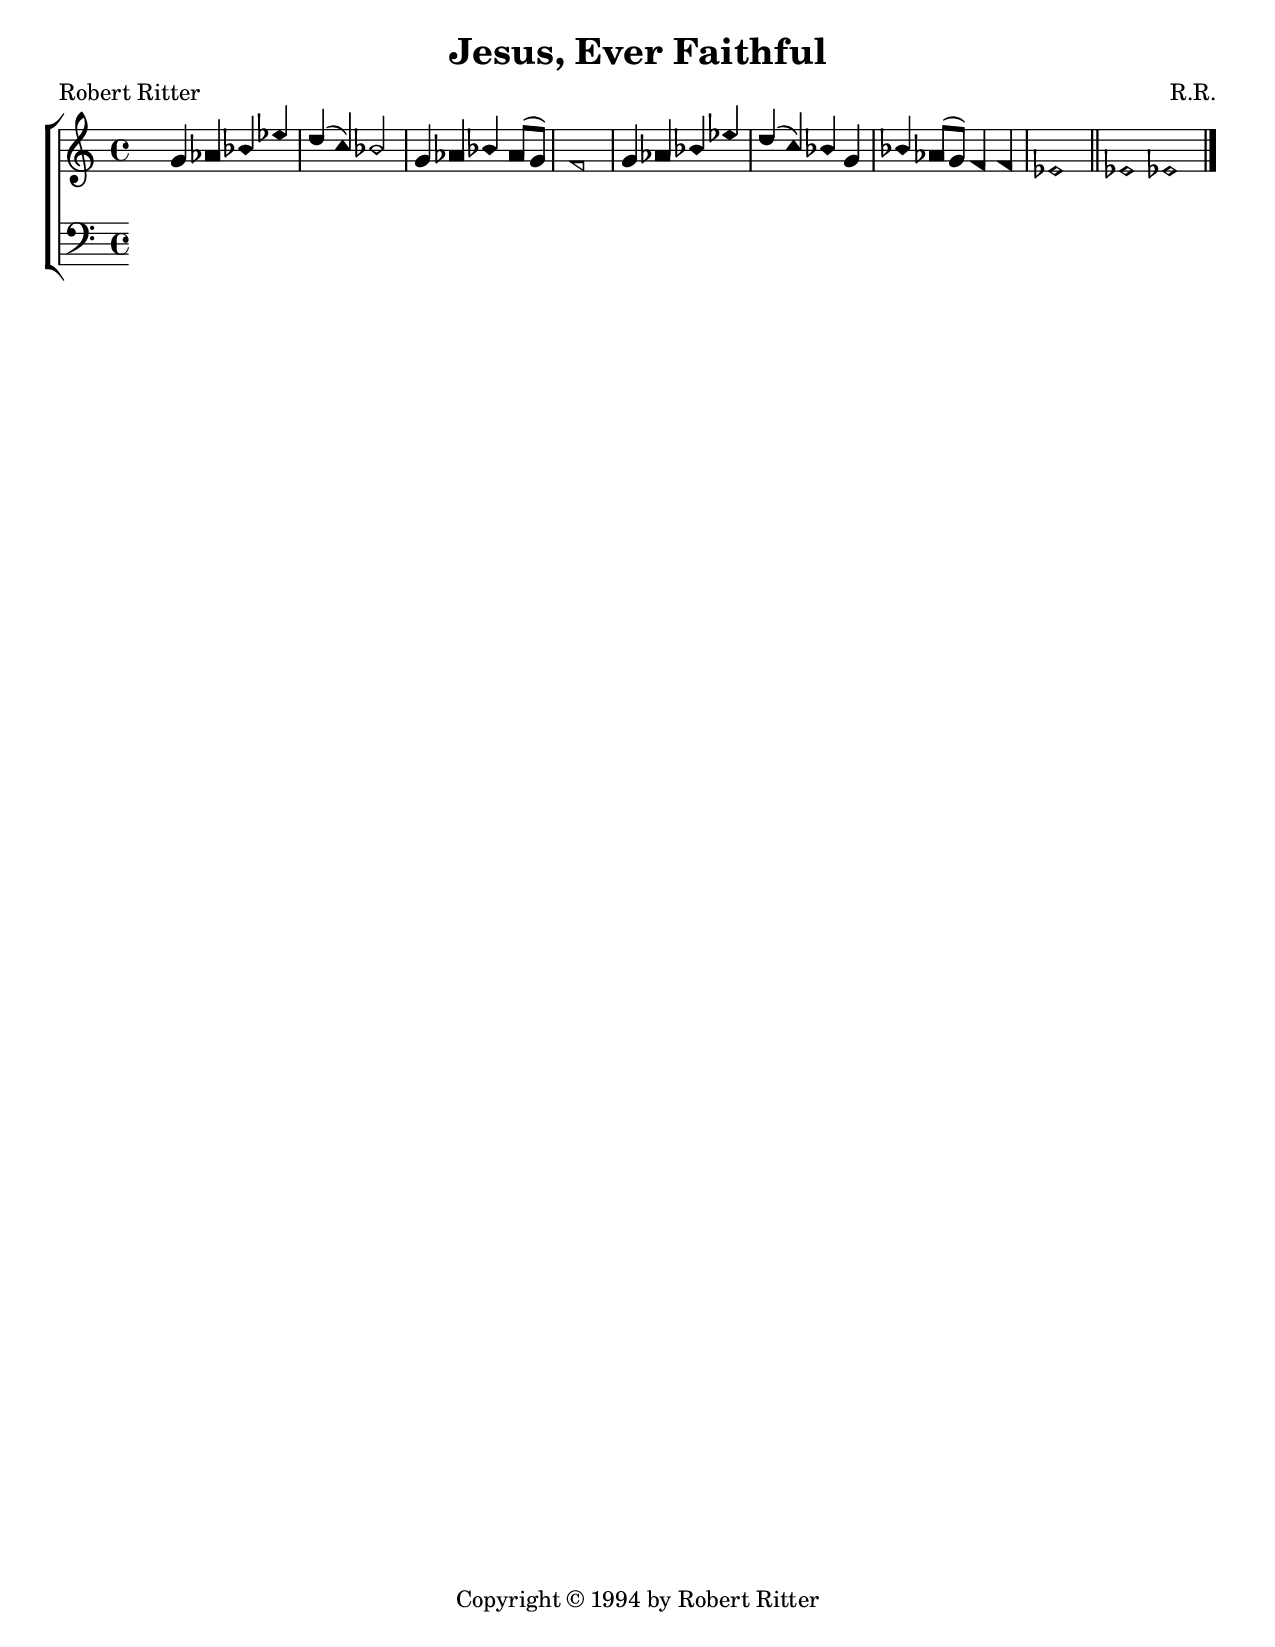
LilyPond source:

\version "2.18.2"

\header {
 	title = "Jesus, Ever Faithful"
 	composer = "R.R."
 	poet = "Robert Ritter"
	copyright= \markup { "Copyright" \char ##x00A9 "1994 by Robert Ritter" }
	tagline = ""
}


\paper {
	#(set-paper-size "letter")
	indent = 0
  	page-count = #1
}


global = {
 	\key c \major
 	\time 4/4
	\aikenHeads
  	\large
  	\override Score.BarNumber.break-visibility = ##(#f #f #f)
 	%\partial 4
}


soprano = \relative c'' {
 	\global
	g4 aes bes ees d( c) bes2 g4 aes bes aes8( g) f1
	g4 aes bes ees d( c) bes g bes aes8( g) f4 f ees1 \bar "||"
	ees1 \bar "" ees
	\bar "|."

}


alto = \relative c' {
	\global
}


tenor = \relative c' {
	\global
	\clef "bass"
}


bass = \relative c {
	\global
	\clef "bass"
}


verseOne = \lyricmode {
	\set stanza = "1."
}


verseTwo = \lyricmode {
	\set stanza = "2."
}


verseThree = \lyricmode {
	\set stanza = "3."
}


\score{
	\new ChoirStaff <<
		\new Staff \with {midiInstrument = #"acoustic grand"} <<
			\new Voice = "soprano" {\voiceOne \soprano}
			\new Voice = "alto" {\voiceTwo \alto}
		>>
		
		\new Lyrics {
			\lyricsto "soprano" \verseOne
		}
		\new Lyrics {
			\lyricsto "soprano" \verseTwo
		}
		\new Lyrics {
			\lyricsto "soprano" \verseThree
		}
		
		\new Staff  \with {midiInstrument = #"acoustic grand"}<<
			\new Voice = "tenor" {\voiceThree \tenor}
			\new Voice = "bass" {\voiceFour \bass}
		>>
		
	>>
	
	\layout{}
	\midi{
		\tempo 4 = 88
	}
}
